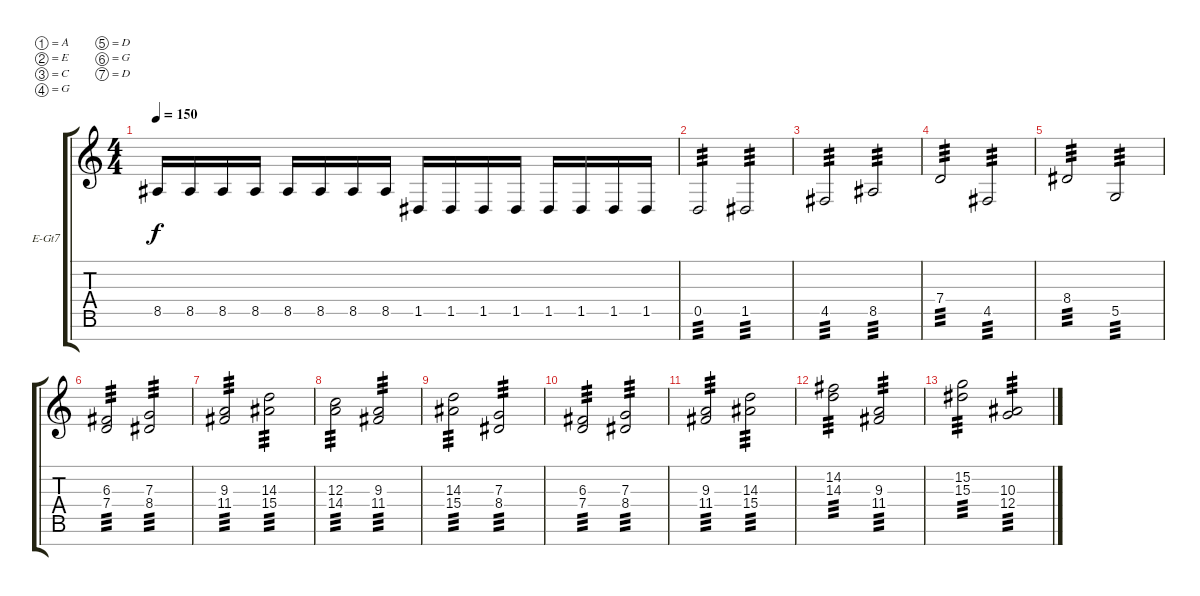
\defaultSystemsLayout 4
\bracketExtendMode groupsimilarinstruments
\firstSystemTrackNameOrientation horizontal
\otherSystemsTrackNameOrientation horizontal
\track ("Electric Guitar" "E-Gt7") {instrument distortionguitar}
\staff {score tabs}
\tuning (A3 E3 C3 G2 D2 G1 D1)
\ts (4 4)
\tempo 150
\clef g2
\ks c
8.5.16{dy f} 8.5.16 8.5.16 8.5.16 8.5.16 8.5.16 8.5.16 8.5.16 1.5.16 1.5.16 1.5.16 1.5.16 1.5.16 1.5.16 1.5.16 1.5.16 |
0.5.2{tp 3} 1.5.2{tp 3} |
4.5.2{tp 3} 8.5.2{tp 3} |
7.4.2{tp 3} 4.5.2{tp 3} |
8.4.2{tp 3} 5.5.2{tp 3} |
(7.4 6.3).2{tp 3} (8.4 7.3).2{tp 3} |
(11.4 9.3).2{tp 3} (15.4 14.3).2{tp 3} |
(14.4 12.3).2{tp 3} (11.4 9.3).2{tp 3} |
(15.4 14.3).2{tp 3} (8.4 7.3).2{tp 3} |
(7.4 6.3).2{tp 3} (8.4 7.3).2{tp 3} |
(11.4 9.3).2{tp 3} (15.4 14.3).2{tp 3} |
(14.2 14.3).2{tp 3} (11.4 9.3).2{tp 3} |
(15.3 15.2).2{tp 3} (12.4 10.3).2{tp 3}
